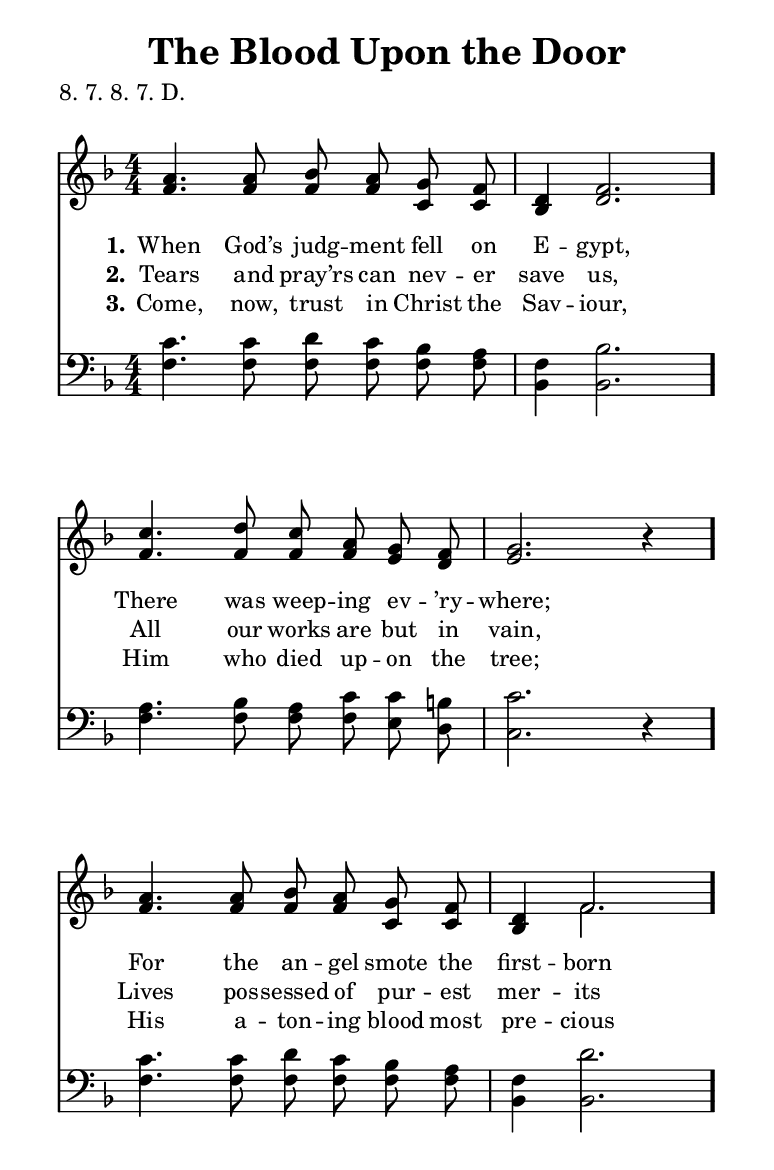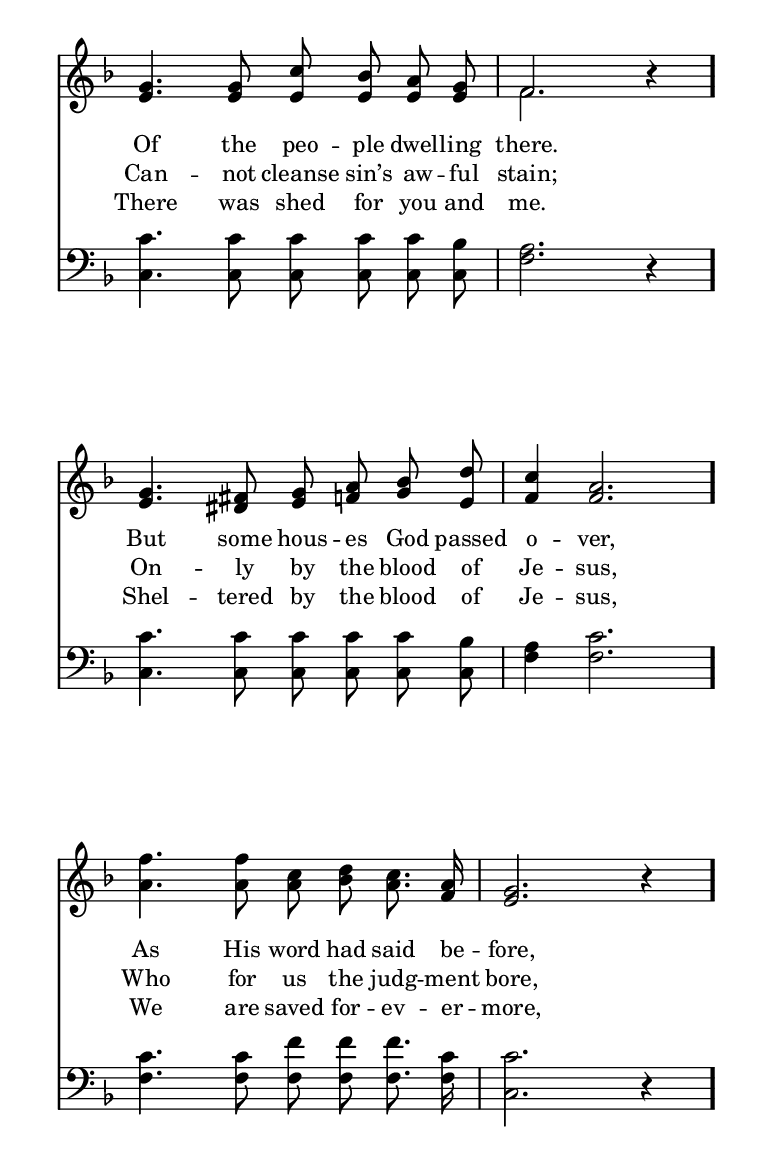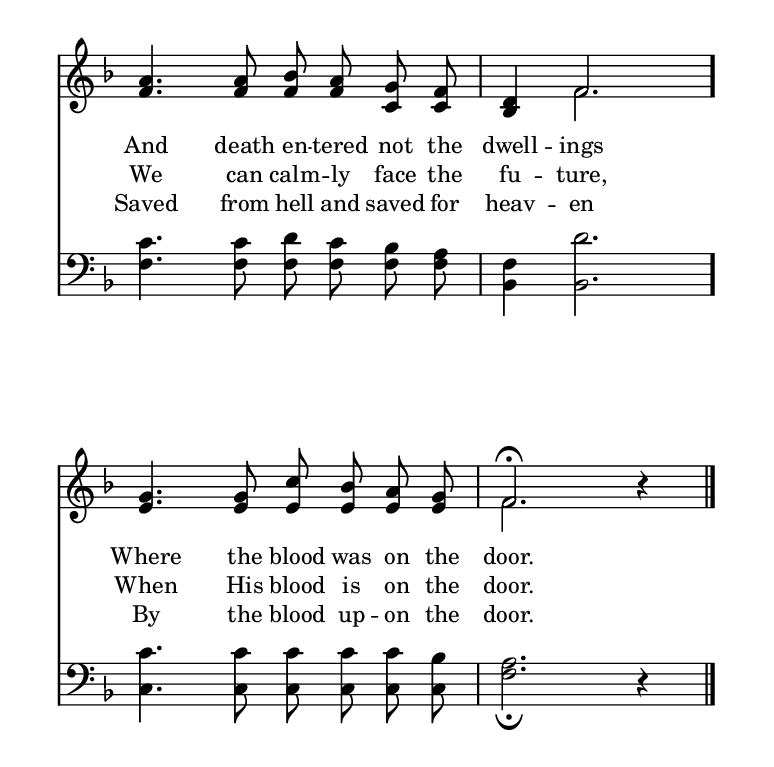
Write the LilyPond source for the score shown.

\include "common/global.ily"
\paper {
  \include "common/paper.ily"
}

\header{
  %gospel
  hymnnumber = "119"
  title = "The Blood Upon the Door"
  tunename = "Otter Lake"
  meter = "8. 7. 8. 7. D."
  poet = ""
  composer = ""
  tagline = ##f
}

% for fermata in MIDI
ta = { \tempo 4=80 }
tb = { \tempo 4=40 }

patternAA = { c4. c8 c8 c8 c8 c8 | c4 c2. }
patternAB = { c4. c8 c8 c8 c8 c8 | c2. c4 }
patternAC = { c4. c8 c8 c8 c8. c16 | c2. c4 }
patternAD = { c4. c8 c8 c8 c8 c8 | \ta c2. \tb c4 }

global = {
  \include "common/overrides.ily"
  \override Staff.TimeSignature.style = #'numbered
  \time 4/4
  \override Score.MetronomeMark.transparent = ##t % hide all fermata changes too
  \ta
  \key f \major
  \autoBeamOff
}

notesSoprano = {
\global
\relative c'' {

  \changePitch \patternAA { a a bes a g f | d f }
  \changePitch \patternAB { c' d c a g f | g r }
  \changePitch \patternAA { a a bes a g f | d f }
  \changePitch \patternAB { g g c bes a g | f r }

  \changePitch \patternAA { g fis g a bes d | c a }
  \changePitch \patternAC { f' f c d c a | g r }
  \changePitch \patternAA { a a bes a g f | d f }
  \changePitch \patternAD { g g c bes a g | f \fermata r }

  \bar "|."

}
}

notesAlto = {
\global
\relative e' {

  \changePitch \patternAA { f f f f c c | bes d }
  \changePitch \patternAB { f f f f e d | e r }
  \changePitch \patternAA { f f f f c c | bes f' }
  \changePitch \patternAB { e e e e e e | f r }

  \changePitch \patternAA { e dis e f g e | f f }
  \changePitch \patternAC { a a a bes a f | e r }
  \changePitch \patternAA { f f f f c c | bes f' }
  \changePitch \patternAD { e e e e e e | f r }

}
}

notesTenor = {
\global
\relative a {

  \changePitch \patternAA { c c d c bes a | f bes }
  \changePitch \patternAB { a bes a c c b! | c r }
  \changePitch \patternAA { c c d c bes a | f d' }
  \changePitch \patternAB { c c c c c bes | a r }

  \changePitch \patternAA { c c c c c bes | a c }
  \changePitch \patternAC { c c f f f c | c r }
  \changePitch \patternAA { c c d c bes a | f d' }
  \changePitch \patternAD { c c c c c bes | a r }

}
}

notesBass = {
\global
\relative f {

  \changePitch \patternAA { f f f f f f | bes, bes }
  \changePitch \patternAB { f' f f f e d | c r }
  \changePitch \patternAA { f f f f f f | bes, bes }
  \changePitch \patternAB { c c c c c c | f r }

  \changePitch \patternAA { c c c c c c | f f }
  \changePitch \patternAC { f f f f f f | c r }
  \changePitch \patternAA { f f f f f f | bes, bes }
  \changePitch \patternAD { c c c c c c | f_\fermata r }

}
}

wordsA = \lyricmode {
\set stanza = "1."

When God’s judg -- ment fell on E -- gypt, \bar "."
There was weep -- ing ev -- ’ry -- where; \bar "."
For the an -- gel smote the first -- born \bar "."
Of the peo -- ple dwell -- ing there. \bar "."
But some hous -- es God passed o -- ver, \bar "."
As His word had said be -- fore, \bar "."
And death en -- tered not the dwell -- ings \bar "."
Where the blood was on the door. \bar "."

}

wordsB = \lyricmode {
\set stanza = "2."

Tears and pray’rs can nev -- er save us,
All our works are but in vain,
Lives pos -- sessed of pur -- est mer -- its
Can -- not cleanse sin’s aw -- ful stain;
On -- ly by the blood of Je -- sus,
Who for us the judg -- ment bore,
We can calm -- ly face the fu -- ture,
When His blood is on the door.

}

wordsC = \lyricmode {
\set stanza = "3."

Come, now, trust in Christ the Sav -- iour,
Him who died up -- on the tree; % blue book changes "Him" to "He" erroneously
His a -- ton -- ing blood most pre -- cious
There was shed for you and me.
Shel -- tered by the blood of Je -- sus,
We are saved for -- ev -- er -- more,
Saved from hell and saved for heav -- en
By the blood up -- on the door.

}

\score {
  \context ChoirStaff <<
    \context Staff = upper <<
      \set Staff.autoBeaming = ##f
      \set ChoirStaff.systemStartDelimiter = #'SystemStartBar
      \set ChoirStaff.printPartCombineTexts = ##f
      \partcombine #'(2 . 11) \notesSoprano \notesAlto
      \context NullVoice = sopranos { \voiceOne << \notesSoprano >> }
      \context Lyrics = one   \lyricsto sopranos \wordsA
      \context Lyrics = two   \lyricsto sopranos \wordsB
      \context Lyrics = three \lyricsto sopranos \wordsC
    >>
    \context Staff = men <<
      \set Staff.autoBeaming = ##f
      \clef bass
      \set ChoirStaff.printPartCombineTexts = ##f
      \partcombine #'(2 . 11) \notesTenor \notesBass
    >>
  >>
  \layout {
    \include "common/layout.ily"
  }
  \midi{
    \include "common/midi.ily"
  }
}

\version "2.19.49"  % necessary for upgrading to future LilyPond versions.

% vi:set et ts=2 sw=2 ai nocindent syntax=lilypond:
